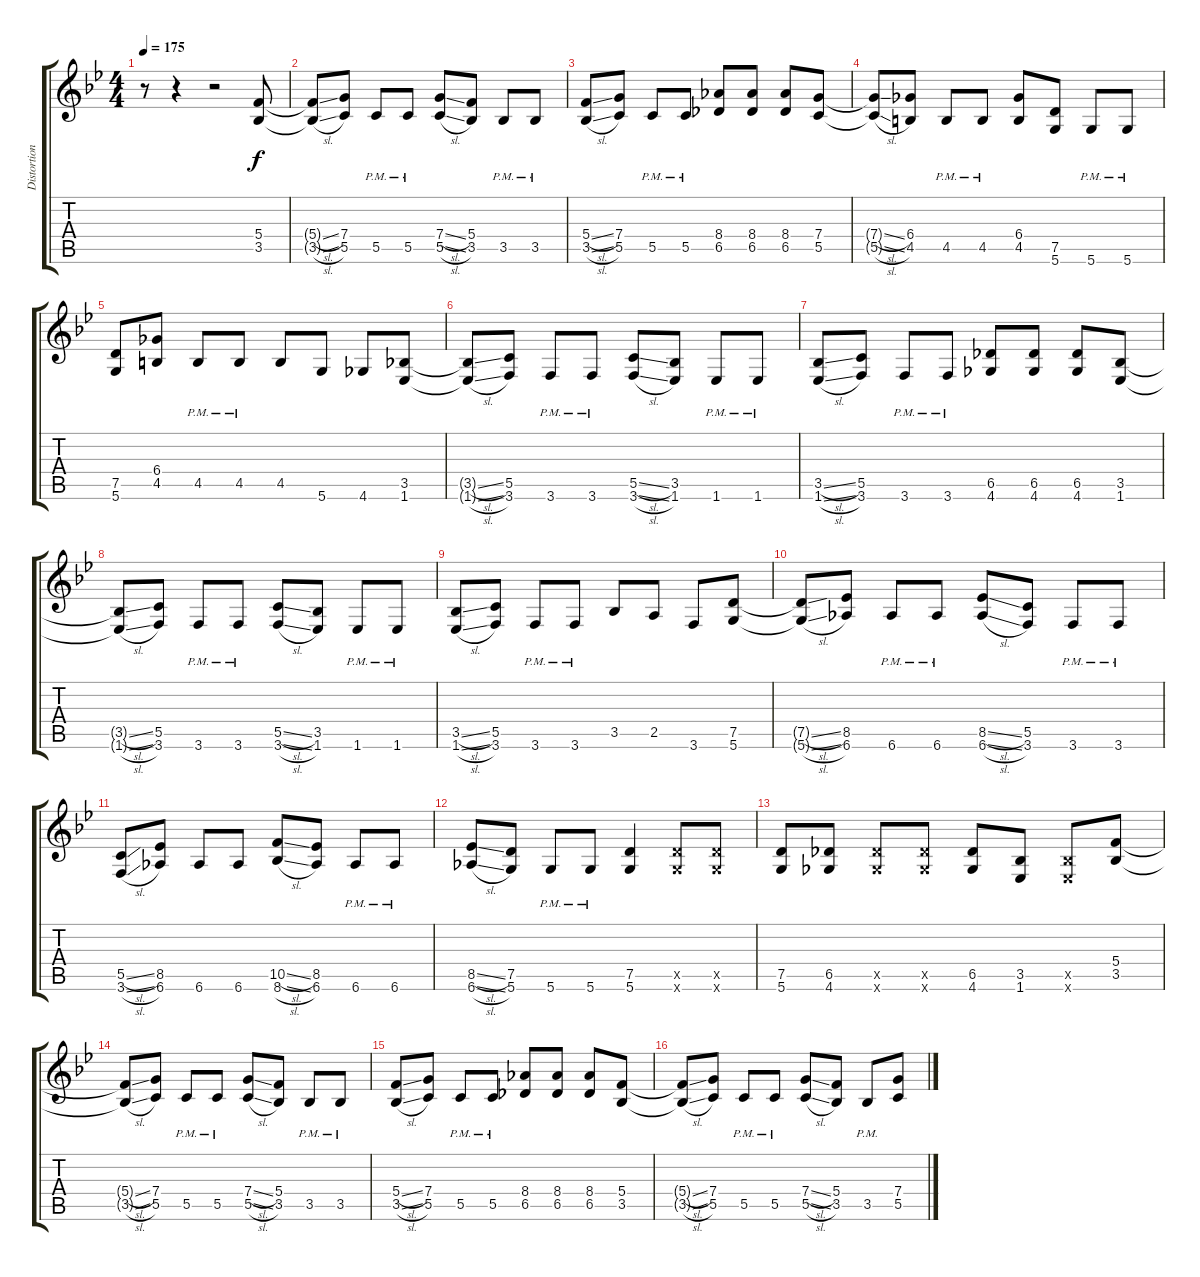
\track ("Distortion Guitar" "Distortion") {instrument distortionguitar}
\staff {score tabs}
\tuning (D4 A3 F3 C3 G2 D2) {hide}
\ts (4 4)
\tempo 175
\clef g2
\ks bb
r.8{dy f} r.4 r.2 (5.4 3.5).8 |
(5.4{sl t} 3.5{sl t}).8 (7.4 5.5).8 5.5{pm}.8 5.5{pm}.8 (7.4{sl} 5.5{sl}).8 (5.4 3.5).8 3.5{pm}.8 3.5{pm}.8 |
(5.4{sl} 3.5{sl}).8 (7.4 5.5).8 5.5{pm}.8 5.5{pm}.8 (8.4 6.5).8 (8.4 6.5).8 (8.4 6.5).8 (7.4 5.5).8 |
(7.4{sl t} 5.5{sl t}).8 (6.4 4.5).8 4.5{pm}.8 4.5{pm}.8 (6.4 4.5).8 (7.5 5.6).8 5.6{pm}.8 5.6{pm}.8 |
(7.5 5.6).8 (6.4 4.5).8 4.5{pm}.8 4.5{pm}.8 4.5.8 5.6.8 4.6.8 (3.5 1.6).8 |
(3.5{sl t} 1.6{sl t}).8 (5.5 3.6).8 3.6{pm}.8 3.6{pm}.8 (5.5{sl} 3.6{sl}).8 (3.5 1.6).8 1.6{pm}.8 1.6{pm}.8 |
(3.5{sl} 1.6{sl}).8 (5.5 3.6).8 3.6{pm}.8 3.6{pm}.8 (6.5 4.6).8 (6.5 4.6).8 (6.5 4.6).8 (3.5 1.6).8 |
(3.5{sl t} 1.6{sl t}).8 (5.5 3.6).8 3.6{pm}.8 3.6{pm}.8 (5.5{sl} 3.6{sl}).8 (3.5 1.6).8 1.6{pm}.8 1.6{pm}.8 |
(3.5{sl} 1.6{sl}).8 (5.5 3.6).8 3.6{pm}.8 3.6{pm}.8 3.5.8 2.5.8 3.6.8 (7.5 5.6).8 |
(7.5{sl t} 5.6{sl t}).8 (8.5 6.6).8 6.6{pm}.8 6.6{pm}.8 (8.5{sl} 6.6{sl}).8 (5.5 3.6).8 3.6{pm}.8 3.6{pm}.8 |
(5.5{sl} 3.6{sl}).8 (8.5 6.6).8 6.6.8 6.6.8 (10.5{sl} 8.6{sl}).8 (8.5 6.6).8 6.6{pm}.8 6.6{pm}.8 |
(8.5{sl} 6.6{sl}).8 (7.5 5.6).8 5.6{pm}.8 5.6{pm}.8 (7.5 5.6).4 (7.5{x} 5.6{x}).8 (7.5{x} 5.6{x}).8 |
(7.5 5.6).8 (6.5 4.6).8 (6.5{x} 4.6{x}).8 (6.5{x} 4.6{x}).8 (6.5 4.6).8 (3.5 1.6).8 (3.5{x} 1.6{x}).8 (5.4 3.5).8 |
(5.4{sl t} 3.5{sl t}).8 (7.4 5.5).8 5.5{pm}.8 5.5{pm}.8 (7.4{sl} 5.5{sl}).8 (5.4 3.5).8 3.5{pm}.8 3.5{pm}.8 |
(5.4{sl} 3.5{sl}).8 (7.4 5.5).8 5.5{pm}.8 5.5{pm}.8 (8.4 6.5).8 (8.4 6.5).8 (8.4 6.5).8 (5.4 3.5).8 |
(5.4{sl t} 3.5{sl t}).8 (7.4 5.5).8 5.5{pm}.8 5.5{pm}.8 (7.4{sl} 5.5{sl}).8 (5.4 3.5).8 3.5{pm}.8 (7.4 5.5).8
